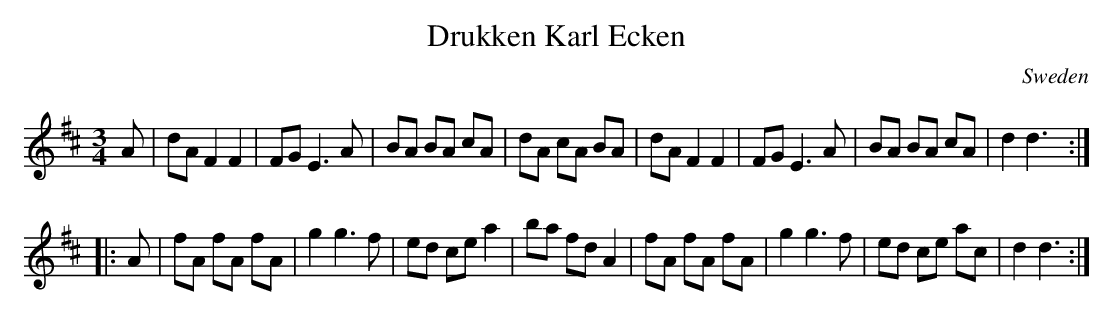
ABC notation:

X:1
T:Drukken Karl Ecken
O:Sweden
M:3/4
K:D
A|\
dAF2 F2|FGE3 A|BA BA cA|dA cA BA|\
dAF2 F2|FGE3 A|BA BA cA|d2 d3:|
|: A|\
fA fA fA|g2 g3f|ed ce a2|ba fd A2|\
fA fA fA|g2 g3f|ed ce ac|d2 d3:|
